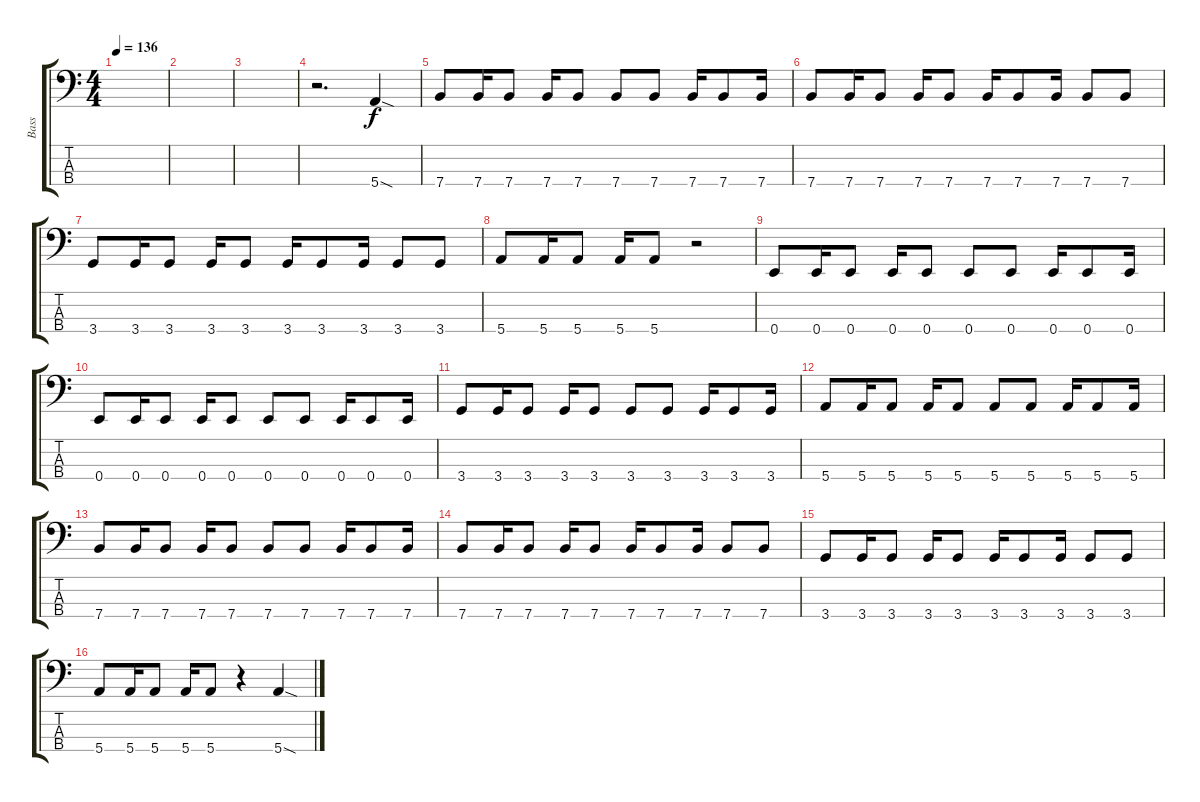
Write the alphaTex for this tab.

\track ("Bass" "Bass") {instrument electricbassfinger}
\staff {score tabs}
\tuning (G2 D2 A1 E1) {hide}
\ts (4 4)
\tempo 136
\clef f4
\ks c
|
|
|
r.2{d} 5.4{sod}.4 |
7.4.8 7.4.16 7.4.8 7.4.16 7.4.8 7.4.8 7.4.8 7.4.16 7.4.8 7.4.16 |
7.4.8 7.4.16 7.4.8 7.4.16 7.4.8 7.4.16 7.4.8 7.4.16 7.4.8 7.4.8 |
3.4.8 3.4.16 3.4.8 3.4.16 3.4.8 3.4.16 3.4.8 3.4.16 3.4.8 3.4.8 |
5.4.8 5.4.16 5.4.8 5.4.16 5.4.8 r.2 |
0.4.8 0.4.16 0.4.8 0.4.16 0.4.8 0.4.8 0.4.8 0.4.16 0.4.8 0.4.16 |
0.4.8 0.4.16 0.4.8 0.4.16 0.4.8 0.4.8 0.4.8 0.4.16 0.4.8 0.4.16 |
3.4.8 3.4.16 3.4.8 3.4.16 3.4.8 3.4.8 3.4.8 3.4.16 3.4.8 3.4.16 |
5.4.8 5.4.16 5.4.8 5.4.16 5.4.8 5.4.8 5.4.8 5.4.16 5.4.8 5.4.16 |
7.4.8 7.4.16 7.4.8 7.4.16 7.4.8 7.4.8 7.4.8 7.4.16 7.4.8 7.4.16 |
7.4.8 7.4.16 7.4.8 7.4.16 7.4.8 7.4.16 7.4.8 7.4.16 7.4.8 7.4.8 |
3.4.8 3.4.16 3.4.8 3.4.16 3.4.8 3.4.16 3.4.8 3.4.16 3.4.8 3.4.8 |
5.4.8 5.4.16 5.4.8 5.4.16 5.4.8 r.4 5.4{sod}.4
